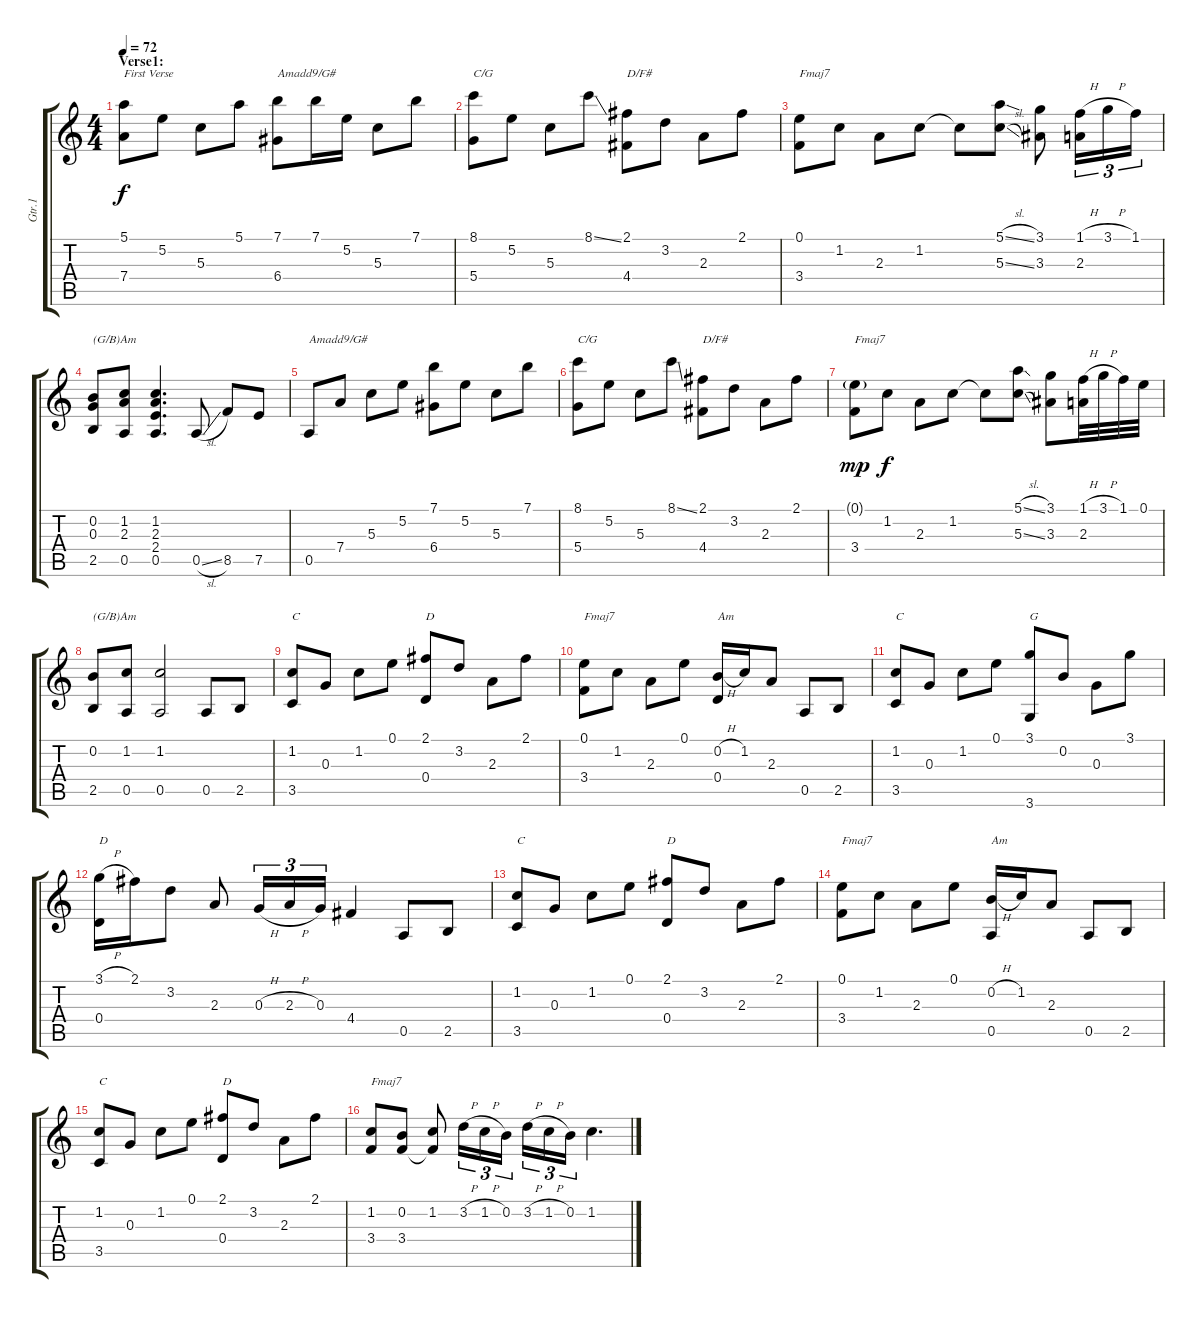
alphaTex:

\track ("Gtr.1" "Gtr.1") {instrument electricguitarclean}
\staff {score tabs}
\tuning (E4 B3 G3 D3 A2 E2) {hide}
\ts (4 4)
\section ("" "Verse1:")
\tempo 72
\clef g2
\ks c
(5.1 7.4).8{txt "First Verse" dy f} 5.2.8 5.3.8 5.1.8 (7.1 6.4).8{txt "Amadd9/G#"} 7.1.16 5.2.16 5.3.8 7.1.8 |
(8.1 5.4).8{txt "C/G"} 5.2.8 5.3.8 8.1{ss}.8 (2.1 4.4).8{txt "D/F#"} 3.2.8 2.3.8 2.1.8 |
(0.1 3.4).8{txt "Fmaj7"} 1.2.8 2.3.8 1.2.8 1.2{t}.8 (5.1{sl} 5.3{sl}).8 (3.1 3.3).8 (1.1{h} 2.3).16{tu (3 2)} 3.1{h}.16{tu (3 2)} 1.1.16{tu (3 2)} |
(0.2 0.3 2.5).8{txt "(G/B)Am"} (1.2 2.3 0.5).8 (1.2 2.3 2.4 0.5).4{d} 0.5{sl}.8 8.5.8 7.5.8 |
0.5.8{txt "Amadd9/G#"} 7.4.8 5.3.8 5.2.8 (7.1 6.4).8 5.2.8 5.3.8 7.1.8 |
(8.1 5.4).8{txt "C/G"} 5.2.8 5.3.8 8.1{ss}.8 (2.1 4.4).8{txt "D/F#"} 3.2.8 2.3.8 2.1.8 |
(0.1{g} 3.4).8{txt "Fmaj7" dy mp} 1.2.8{dy f} 2.3.8 1.2.8 1.2{t}.8 (5.1{sl} 5.3{sl}).8 (3.1 3.3).8 (1.1{h} 2.3).32 3.1{h}.32 1.1.32 0.1.32 |
(0.2 2.5).8{txt "(G/B)Am"} (1.2 0.5).8 (1.2 0.5).2 0.5.8 2.5.8 |
(1.2 3.5).8{txt "C"} 0.3.8 1.2.8 0.1.8 (2.1 0.4).8{txt "D"} 3.2.8 2.3.8 2.1.8 |
(0.1 3.4).8{txt "Fmaj7"} 1.2.8 2.3.8 0.1.8 (0.2{h} 0.4).16{txt "Am"} 1.2.16 2.3.8 0.5.8 2.5.8 |
(1.2 3.5).8{txt "C"} 0.3.8 1.2.8 0.1.8 (3.1 3.6).8{txt "G"} 0.2.8 0.3.8 3.1.8 |
(3.1{h} 0.4).16{txt "D"} 2.1.16 3.2.8 2.3.8 0.3{h}.16{tu (3 2)} 2.3{h}.16{tu (3 2)} 0.3.16{tu (3 2)} 4.4.4 0.5.8 2.5.8 |
(1.2 3.5).8{txt "C"} 0.3.8 1.2.8 0.1.8 (2.1 0.4).8{txt "D"} 3.2.8 2.3.8 2.1.8 |
(0.1 3.4).8{txt "Fmaj7"} 1.2.8 2.3.8 0.1.8 (0.2{h} 0.5).16{txt "Am"} 1.2.16 2.3.8 0.5.8 2.5.8 |
(1.2 3.5).8{txt "C"} 0.3.8 1.2.8 0.1.8 (2.1 0.4).8{txt "D"} 3.2.8 2.3.8 2.1.8 |
(1.2 3.4).8{txt "Fmaj7"} (0.2 3.4).8 (1.2 3.4{t}).8 3.2{h}.16{tu (3 2)} 1.2{h}.16{tu (3 2)} 0.2.16{tu (3 2)} 3.2{h}.16{tu (3 2)} 1.2{h}.16{tu (3 2)} 0.2.16{tu (3 2)} 1.2.4{d}
